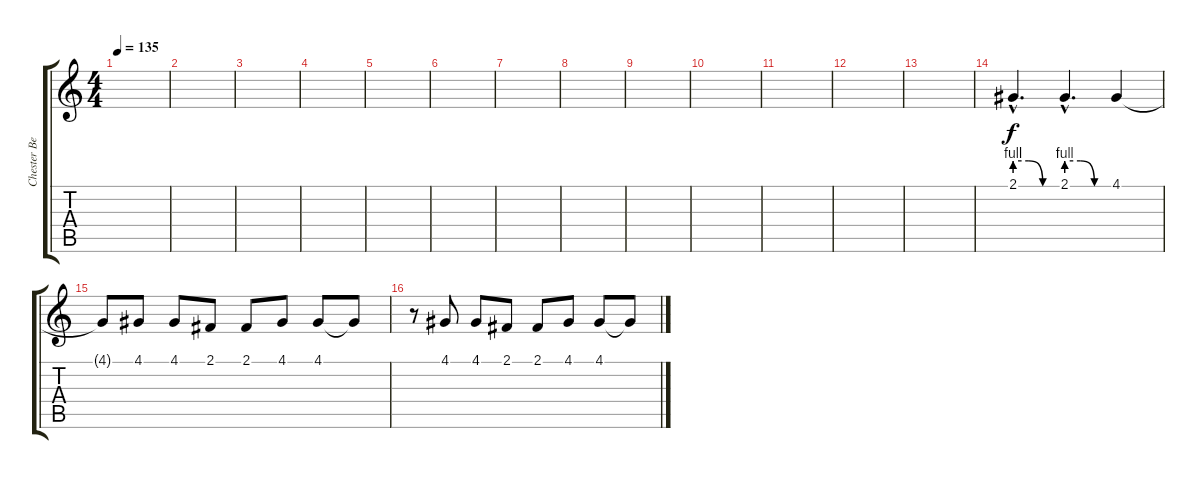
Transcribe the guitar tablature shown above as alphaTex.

\track ("Chester Bennington (Vocals)" "Chester Be") {instrument harmonica}
\staff {score tabs}
\tuning (E4 B3 G3 D3 A2 E2) {hide}
\ts (4 4)
\tempo 135
\clef g2
\ks c
|
|
|
|
|
|
|
|
|
|
|
|
|
2.1{be (custom 0 4 20 4 40 0 60 0) hac}.4{d} 2.1{be (custom 0 4 20 4 40 0 60 0) hac}.4{d} 4.1.4 |
4.1{t}.8 4.1.8 4.1.8 2.1.8 2.1.8 4.1.8 4.1.8 4.1{t}.8 |
r.8 4.1.8 4.1.8 2.1.8 2.1.8 4.1.8 4.1.8 4.1{t}.8
